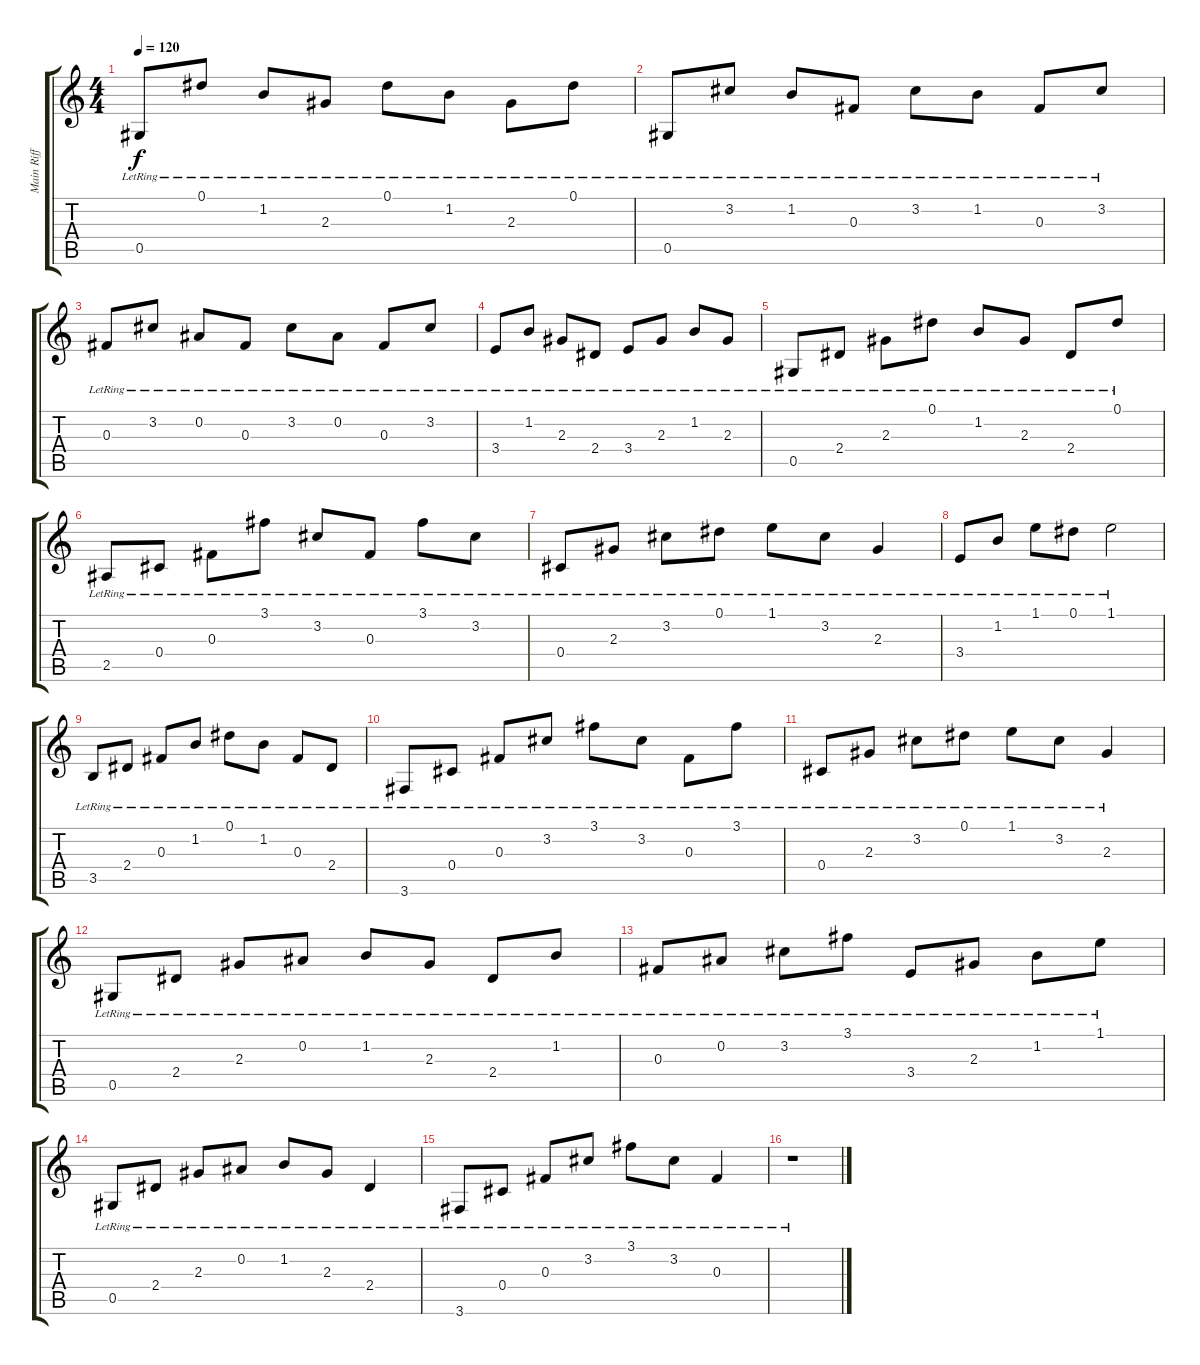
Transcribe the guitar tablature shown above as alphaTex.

\track ("Main Riff" "Main Riff") {instrument electricguitarjazz}
\staff {score tabs}
\tuning (Eb4 Bb3 Gb3 Db3 Ab2 Eb2) {hide}
\ts (4 4)
\tempo 120
\clef g2
\ks c
0.5{lr}.8{dy f} 0.1{lr}.8 1.2{lr}.8 2.3{lr}.8 0.1{lr}.8 1.2{lr}.8 2.3{lr}.8 0.1{lr}.8 |
0.5{lr}.8 3.2{lr}.8 1.2{lr}.8 0.3{lr}.8 3.2{lr}.8 1.2{lr}.8 0.3{lr}.8 3.2{lr}.8 |
0.3{lr}.8 3.2{lr}.8 0.2{lr}.8 0.3{lr}.8 3.2{lr}.8 0.2{lr}.8 0.3{lr}.8 3.2{lr}.8 |
3.4{lr}.8 1.2{lr}.8 2.3{lr}.8 2.4{lr}.8 3.4{lr}.8 2.3{lr}.8 1.2{lr}.8 2.3{lr}.8 |
0.5{lr}.8 2.4{lr}.8 2.3{lr}.8 0.1{lr}.8 1.2{lr}.8 2.3{lr}.8 2.4{lr}.8 0.1{lr}.8 |
2.5{lr}.8 0.4{lr}.8 0.3{lr}.8 3.1{lr}.8 3.2{lr}.8 0.3{lr}.8 3.1{lr}.8 3.2{lr}.8 |
0.4{lr}.8 2.3{lr}.8 3.2{lr}.8 0.1{lr}.8 1.1{lr}.8 3.2{lr}.8 2.3{lr}.4 |
3.4{lr}.8 1.2{lr}.8 1.1{lr}.8 0.1{lr}.8 1.1{lr}.2 |
3.5{lr}.8 2.4{lr}.8 0.3{lr}.8 1.2{lr}.8 0.1{lr}.8 1.2{lr}.8 0.3{lr}.8 2.4{lr}.8 |
3.6{lr}.8 0.4{lr}.8 0.3{lr}.8 3.2{lr}.8 3.1{lr}.8 3.2{lr}.8 0.3{lr}.8 3.1{lr}.8 |
0.4{lr}.8 2.3{lr}.8 3.2{lr}.8 0.1{lr}.8 1.1{lr}.8 3.2{lr}.8 2.3{lr}.4 |
0.5{lr}.8 2.4{lr}.8 2.3{lr}.8 0.2{lr}.8 1.2{lr}.8 2.3{lr}.8 2.4{lr}.8 1.2{lr}.8 |
0.3{lr}.8 0.2{lr}.8 3.2{lr}.8 3.1{lr}.8 3.4{lr}.8 2.3{lr}.8 1.2{lr}.8 1.1{lr}.8 |
0.5{lr}.8 2.4{lr}.8 2.3{lr}.8 0.2{lr}.8 1.2{lr}.8 2.3{lr}.8 2.4{lr}.4 |
3.6{lr}.8 0.4{lr}.8 0.3{lr}.8 3.2{lr}.8 3.1{lr}.8 3.2{lr}.8 0.3{lr}.4 |
r.1
